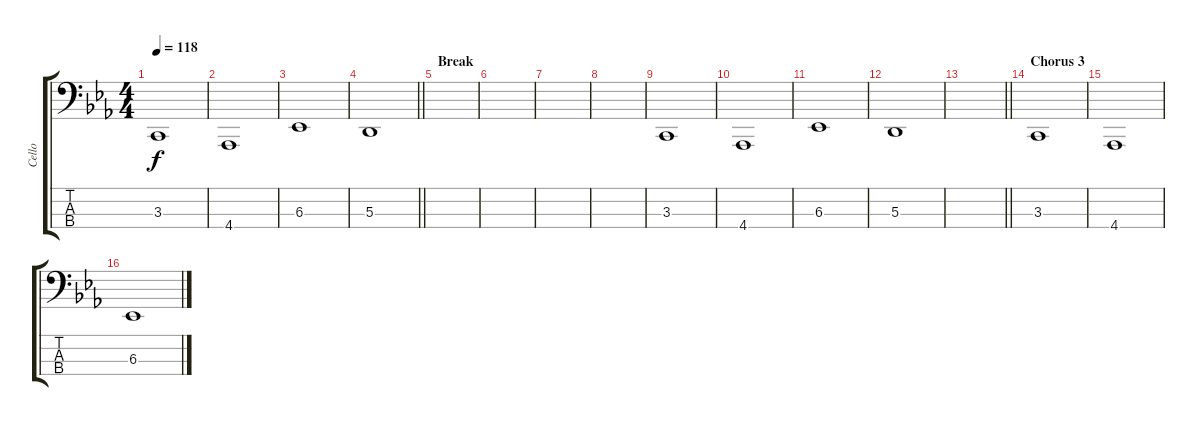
\track ("Cello" "Cello") {instrument stringensemble1}
\staff {score tabs}
\tuning (G2 D2 A1 E1) {hide}
\ts (4 4)
\tempo 118
\clef f4
\ks eb
3.3.1{dy f} |
4.4.1 |
6.3.1 |
\barLineRight lightlight
5.3.1 |
\section ("" "Break")
|
|
|
|
3.3.1 |
4.4.1 |
6.3.1 |
5.3.1 |
\barLineRight lightlight
|
\section ("" "Chorus 3")
3.3.1 |
4.4.1 |
6.3.1
